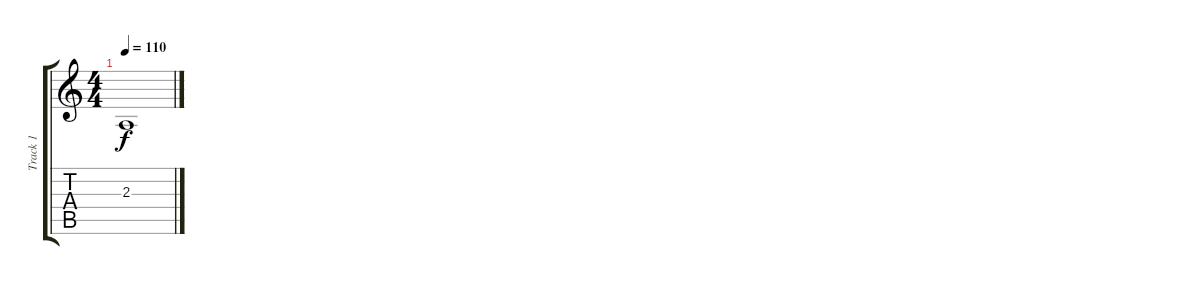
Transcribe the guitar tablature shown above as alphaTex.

\track ("Track 1" "Track 1") {instrument cello}
\staff {score tabs}
\tuning (E4 B3 G3 D3 A2 E2) {hide}
\ts (4 4)
\tempo 110
\clef g2
\ks c
2.3{t}.1{dy f}
